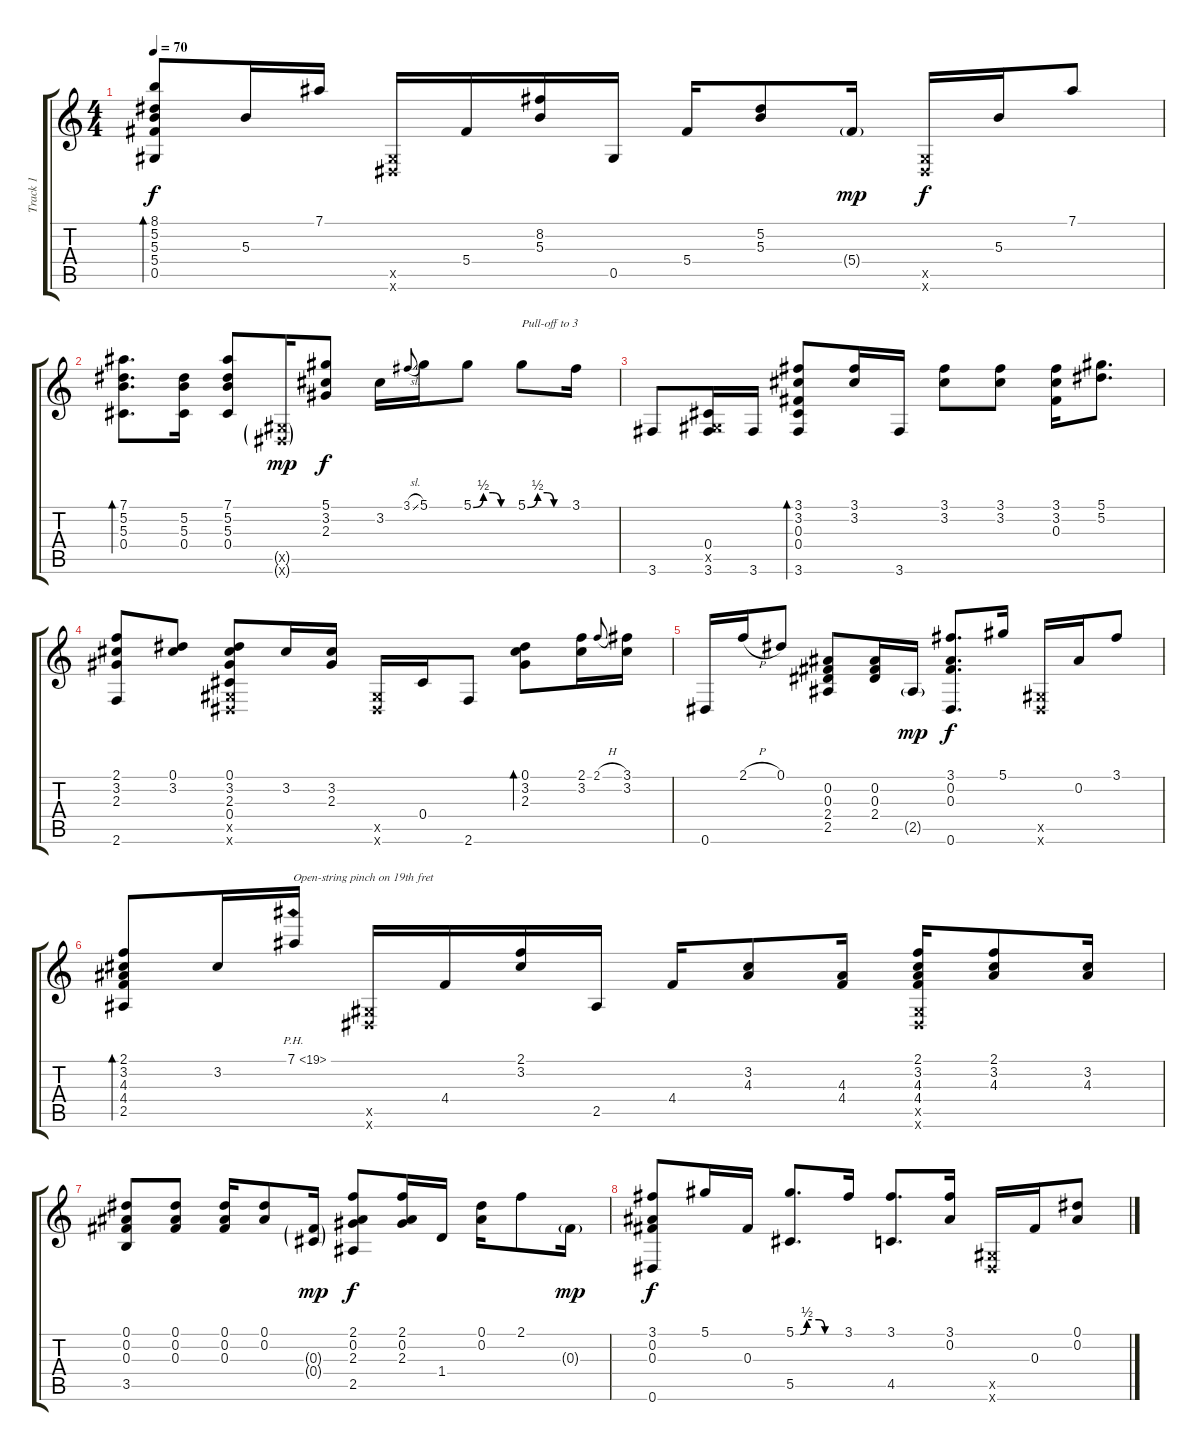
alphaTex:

\track ("Track 1" "Track 1") {instrument acousticguitarsteel}
\staff {score tabs}
\tuning (Eb4 Bb3 Gb3 Db3 Ab2 Eb2) {hide}
\ts (4 4)
\tempo 70
\clef g2
\ks c
(8.1 5.2 5.3 5.4 0.5).8{bd 120 dy f} 5.3.16 7.1.16 (0.5{x} 0.6{x}).16 5.4.16 (8.2 5.3).16 0.5.16 5.4.16 (5.2 5.3).8 5.4{g}.16{dy mp} (0.5{x} 0.6{x}).16{dy f} 5.3.16 7.1.8 |
(7.1 5.2 5.3 0.4).8{d bd 120} (5.2 5.3 0.4).16 (7.1 5.2 5.3 0.4).8 (0.5{g x} 0.6{g x}).16{dy mp} (5.1 3.2 2.3).8{dy f} 3.2.16 3.1{sl}.8{gr onbeat} 5.1.16 5.1{be (custom 0 0 15 2 29 2 41 0 60 0)}.8 5.1{be (custom 0 0 15 2 29 2 39 0 60 0)}.8{txt "Pull-off to 3"} 3.1.16 |
3.6.8 (0.4 0.5{x} 3.6).16 3.6.16 (3.1 3.2 0.3 0.4 3.6).8{bd 60} (3.1 3.2).16 3.6.16 (3.1 3.2).8 (3.1 3.2).8 (3.1 3.2 0.3).16 (5.1 5.2).8{d} |
(2.1 3.2 2.3 2.6).8 (0.1 3.2).8 (0.1 3.2 2.3 0.4 0.5{x} 0.6{x}).8 3.2.16 (3.2 2.3).16 (0.5{x} 0.6{x}).16 0.4.16 2.6.8 (0.1 3.2 2.3).8{bd 120} (2.1 3.2).16 2.1{h}.8{gr onbeat} (3.1 3.2).16 |
0.6.16 2.1{h}.16 0.1.8 (0.2 0.3 2.4 2.5).8 (0.2 0.3 2.4).16 2.5{g}.16{dy mp} (3.1 0.2 0.3 0.6).8{d dy f} 5.1.16 (0.5{x} 0.6{x}).16 0.2.16 3.1.8 |
(2.1 3.2 4.3 4.4 2.5).8{bd 60} 3.2.16 7.1{ph 12}.16{txt "Open-string pinch on 19th fret"} (0.5{x} 0.6{x}).16 4.4.16 (2.1 3.2).16 2.5.16 4.4.16 (3.2 4.3).8 (4.3 4.4).16 (2.1 3.2 4.3 4.4 0.5{x} 0.6{x}).16 (2.1 3.2 4.3).8 (3.2 4.3).16 |
(0.1 0.2 0.3 3.5).8 (0.1 0.2 0.3).8 (0.1 0.2 0.3).16 (0.1 0.2).8 (0.3{g} 0.4{g}).16{dy mp} (2.1 0.2 2.3 2.5).8{dy f} (2.1 0.2 2.3).16 1.4.16 (0.1 0.2).16 2.1.8 0.3{g}.16{dy mp} |
(3.1 0.2 0.3 0.6).8{dy f} 5.1.16 0.3.16 (5.1{be (custom 0 0 6 0 15 2 31 2 39 0 48 0 60 0)} 5.5).8{d} 3.1.16 (3.1 4.5).8{d} (3.1 0.2).16 (0.5{x} 0.6{x}).16 0.3.16 (0.1 0.2).8
